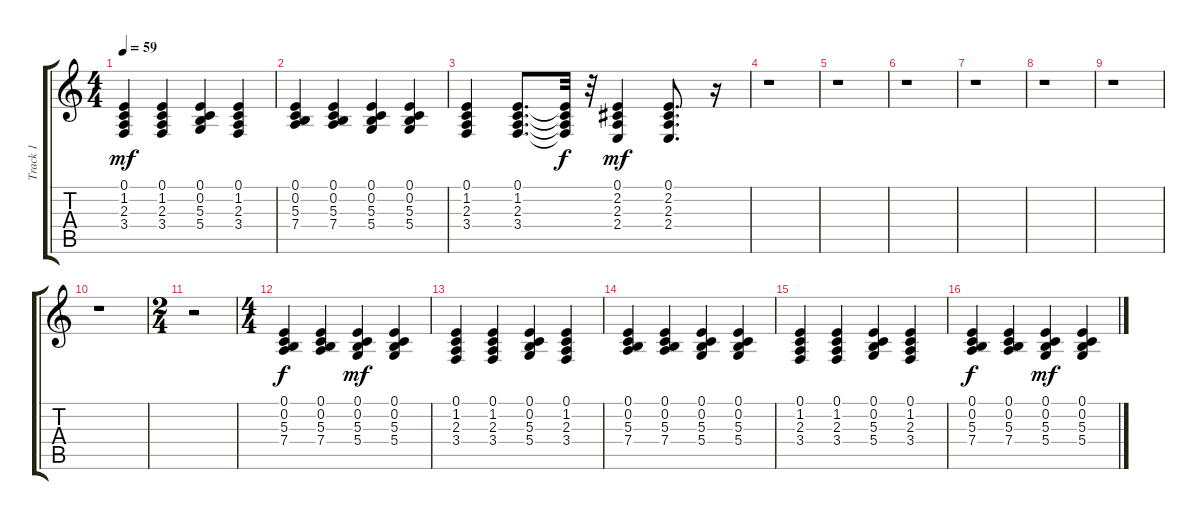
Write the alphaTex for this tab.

\track ("Track 1" "Track 1") {instrument acousticgrandpiano}
\staff {score tabs}
\tuning (E4 B3 G3 D3 A2 E2) {hide}
\ts (4 4)
\tempo 59
\clef g2
\ks c
(0.1 1.2 2.3 3.4).4{dy mf} (0.1 1.2 2.3 3.4).4 (0.1 0.2 5.3 5.4).4 (0.1 1.2 2.3 3.4).4 |
(0.1 0.2 5.3 7.4).4 (0.1 0.2 5.3 7.4).4 (0.1 0.2 5.3 5.4).4 (0.1 0.2 5.3 5.4).4 |
(0.1 1.2 2.3 3.4).4 (0.1 1.2 2.3 3.4).8{d} (0.1{t} 1.2{t} 2.3{t} 3.4{t}).32{dy f} r.32 (0.1 2.2 2.3 2.4).4{dy mf} (0.1 2.2 2.3 2.4).8{d} r.16 |
r.1 |
r.1 |
r.1 |
r.1 |
r.1 |
r.1 |
r.1 |
\ts (2 4)
r.2 |
\ts (4 4)
(0.1 0.2 5.3 7.4).4{dy f} (0.1 0.2 5.3 7.4).4 (0.1 0.2 5.3 5.4).4{dy mf} (0.1 0.2 5.3 5.4).4 |
(0.1 1.2 2.3 3.4).4 (0.1 1.2 2.3 3.4).4 (0.1 0.2 5.3 5.4).4 (0.1 1.2 2.3 3.4).4 |
(0.1 0.2 5.3 7.4).4 (0.1 0.2 5.3 7.4).4 (0.1 0.2 5.3 5.4).4 (0.1 0.2 5.3 5.4).4 |
(0.1 1.2 2.3 3.4).4 (0.1 1.2 2.3 3.4).4 (0.1 0.2 5.3 5.4).4 (0.1 1.2 2.3 3.4).4 |
(0.1 0.2 5.3 7.4).4{dy f} (0.1 0.2 5.3 7.4).4 (0.1 0.2 5.3 5.4).4{dy mf} (0.1 0.2 5.3 5.4).4
